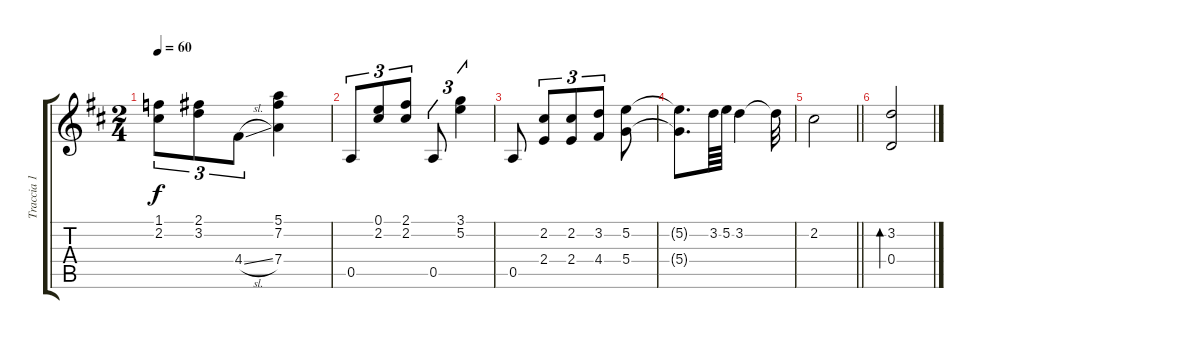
\track ("Traccia 1" "Traccia 1") {instrument acousticguitarsteel}
\staff {score tabs}
\tuning (E4 B3 G3 D3 A2 E2) {hide}
\ts (2 4)
\tempo 60
\clef g2
\ks d
(1.1 2.2).8{tu (3 2) dy f} (2.1 3.2).8{tu (3 2)} 4.4{sl}.8{tu (3 2)} (5.1 7.2 7.4).4 |
0.5.8{tu (3 2)} (0.1 2.2).8{tu (3 2)} (2.1 2.2).8{tu (3 2)} 0.5.8{tu (3 2)} (3.1 5.2).4{tu (3 2)} |
0.5.8 (2.2 2.4).8{tu (3 2)} (2.2 2.4).8{tu (3 2)} (3.2 4.4).8{tu (3 2)} (5.2 5.4).8 |
(5.2{t} 5.4{t}).8{d} 3.2.64 5.2.64 3.2.4 3.2{t}.32 |
\barLineRight lightlight
2.2.2 |
(3.2 0.4).2{bd 480}
